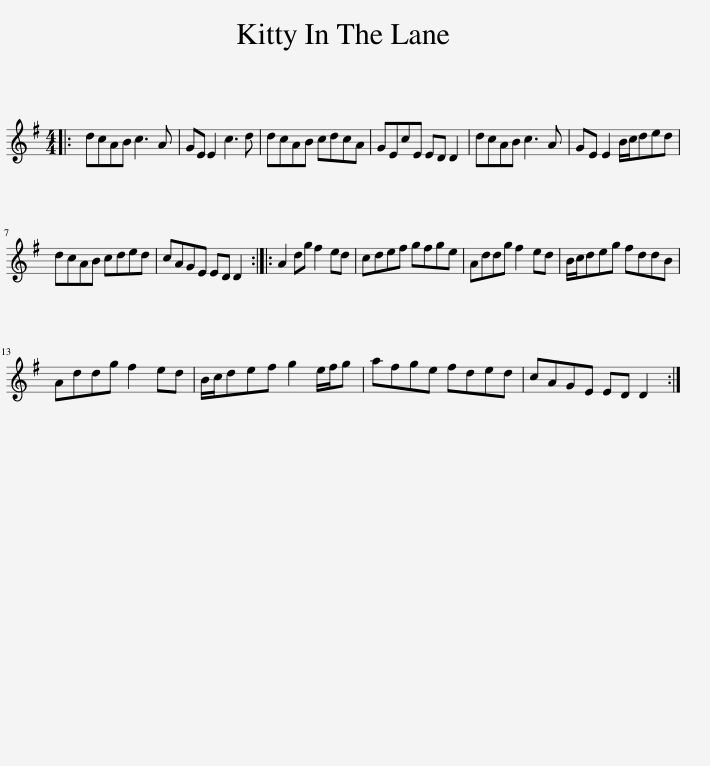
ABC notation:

X:1
L:1/8
M:4/4
I:linebreak $
K:G
V:1 treble
V:1
|: dcAB c3 A | GE E2 c3 d | dcAB cdcA | GEcE ED D2 | dcAB c3 A | %5
 GE E2 B/c/ded |$ dcAB cded | cAGE ED D2 :: A2 dg f2 ed | cdef gfge | %10
 Addg f2 ed | B/c/deg fddB |$ Addg f2 ed | B/c/def g2 e/f/g | afge fded | %15
 cAGE ED D2 :| %16
